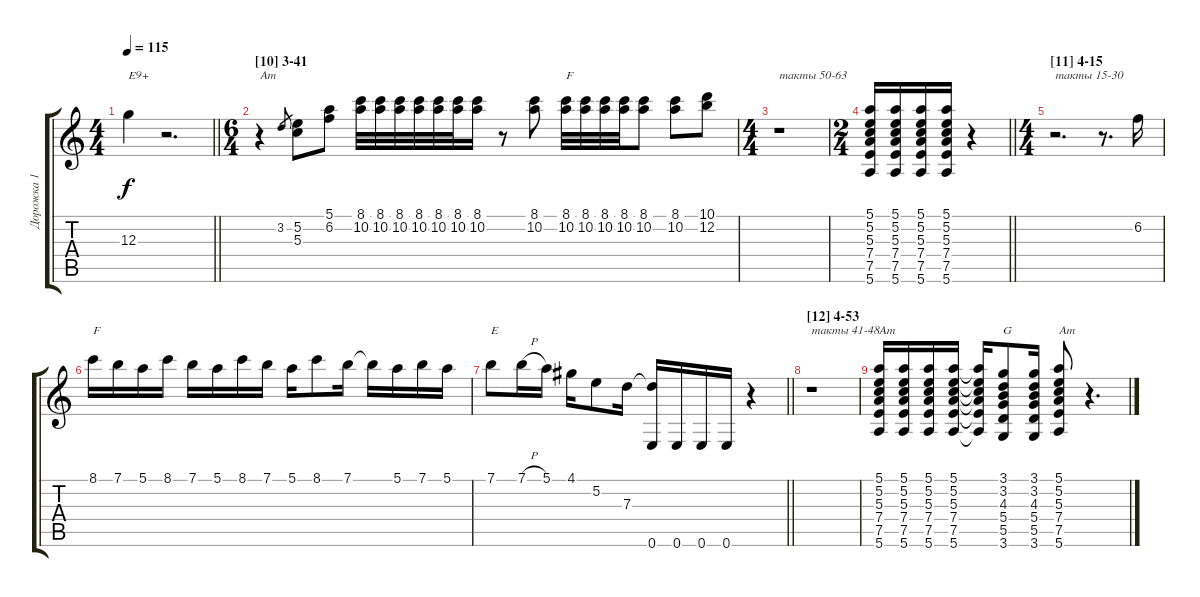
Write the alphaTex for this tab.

\track ("Дорожка 1" "Дорожка 1") {instrument acousticguitarnylon}
\staff {score tabs}
\tuning (E4 B3 G3 D3 A2 E2) {hide}
\ts (4 4)
\tempo 115
\clef g2
\barLineRight lightlight
\ks c
12.3.4{txt "E9+" dy f} r.2{d} |
\ts (6 4)
\section ("" "[10] 3-41")
r.4{txt "Am"} 3.2.8{gr} (5.2 5.3).8 (5.1 6.2).8 (8.1 10.2).32 (8.1 10.2).32 (8.1 10.2).32 (8.1 10.2).32 (8.1 10.2).32 (8.1 10.2).32 (8.1 10.2).16 r.8 (8.1 10.2).8 (8.1 10.2).32{txt "F"} (8.1 10.2).32 (8.1 10.2).32 (8.1 10.2).32 (8.1 10.2).8 (8.1 10.2).8 (10.1 12.2).8 |
\ts (4 4)
r.1{txt "такты 50-63"} |
\ts (2 4)
\barLineRight lightlight
(5.1 5.2 5.3 7.4 7.5 5.6).16 (5.1 5.2 5.3 7.4 7.5 5.6).16 (5.1 5.2 5.3 7.4 7.5 5.6).16 (5.1 5.2 5.3 7.4 7.5 5.6).16 r.4 |
\ts (4 4)
\section ("" "[11] 4-15")
r.2{d txt "такты 15-30"} r.8{d} 6.2.16 |
8.1.16{txt "F"} 7.1.16 5.1.16 8.1.16 7.1.16 5.1.16 8.1.16 7.1.16 5.1.16 8.1.8 7.1.16 7.1{t}.16 5.1.16 7.1.16 5.1.16 |
\barLineRight lightlight
7.1.8{txt "E"} 7.1{h}.16 5.1.16 4.1.16 5.2.8 7.3.16 (7.3{t} 0.6).16 0.6.16 0.6.16 0.6.16 r.4 |
\section ("" "[12] 4-53")
r.1{txt "такты 41-48"} |
(5.1 5.2 5.3 7.4 7.5 5.6).16{txt "Am"} (5.1 5.2 5.3 7.4 7.5 5.6).16 (5.1 5.2 5.3 7.4 7.5 5.6).16 (5.1 5.2 5.3 7.4 7.5 5.6).16 (5.1{t} 5.2{t} 5.3{t} 7.4{t} 7.5{t} 5.6{t}).16 (3.1 3.2 4.3 5.4 5.5 3.6).8{txt "G"} (3.1 3.2 4.3 5.4 5.5 3.6).16 (5.1 5.2 5.3 7.4 7.5 5.6).8{txt "Am"} r.4{d}
